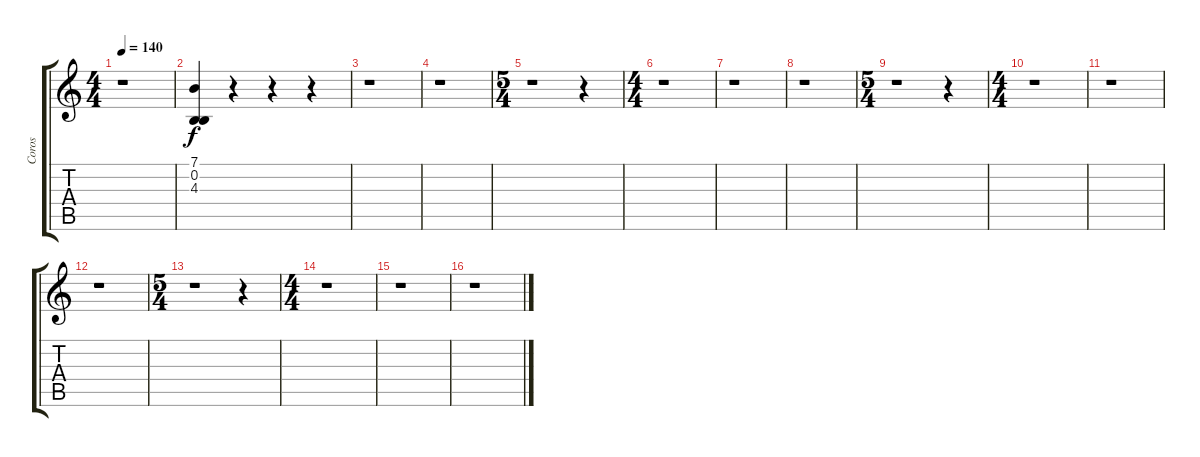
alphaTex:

\track ("Coros" "Coros") {instrument choiraahs}
\staff {score tabs}
\tuning (E4 B3 G3 D3 A2 E2) {hide}
\ts (4 4)
\tempo 140
\clef g2
\ks c
r.1{dy f} |
(7.1 0.2 4.3).4 r.4 r.4 r.4 |
r.1 |
r.1 |
\ts (5 4)
r.1 r.4 |
\ts (4 4)
r.1 |
r.1 |
r.1 |
\ts (5 4)
r.1 r.4 |
\ts (4 4)
r.1 |
r.1 |
r.1 |
\ts (5 4)
r.1 r.4 |
\ts (4 4)
r.1 |
r.1 |
r.1
